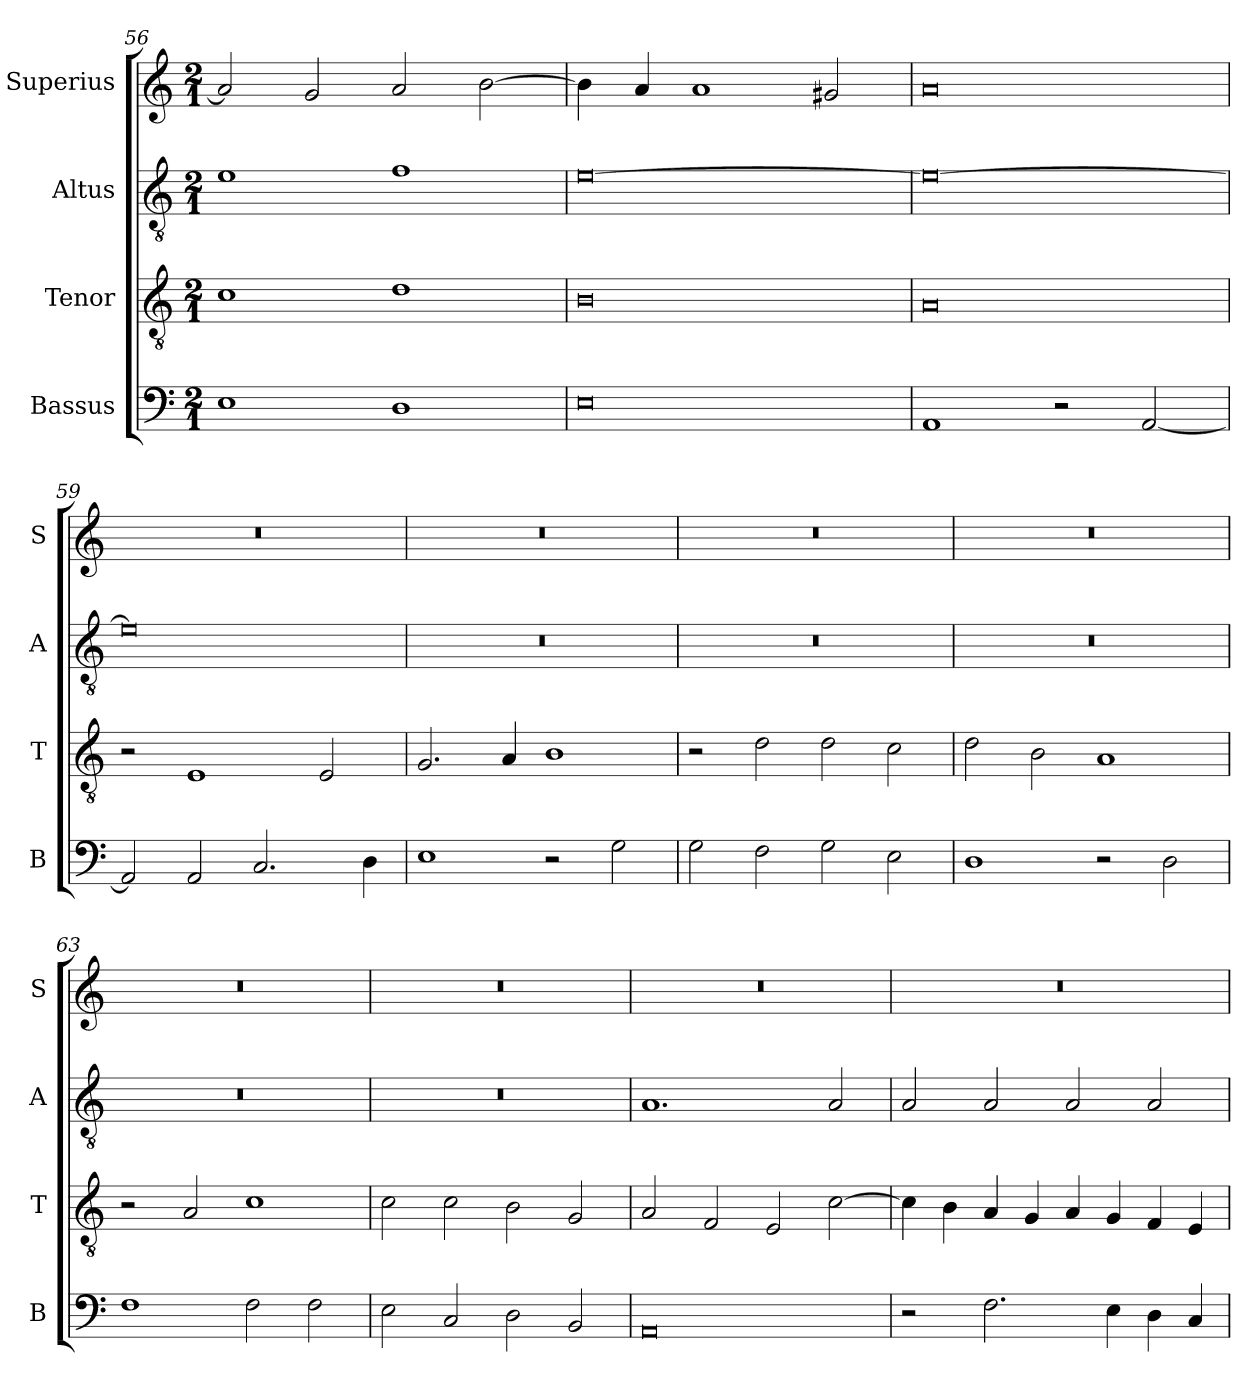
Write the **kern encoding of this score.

**kern	**kern	**kern	**kern
*part4	*part3	*part2	*part1
*staff4	*staff3	*staff2	*staff1
*I"Bassus	*I"Tenor	*I"Altus	*I"Superius
*I'B	*I'T	*I'A	*I'S
*clefF4	*clefGv2	*clefGv2	*clefG2
*k[]	*k[]	*k[]	*k[]
*M2/1	*M2/1	*M2/1	*M2/1
=56	=56	=56	=56
1E	1c	1e	2a/]
.	.	.	2g/
1D	1d	1f	2a/
.	.	.	[2b\
=57	=57	=57	=57
0E	0B	[0e	4b\]
.	.	.	4a/
.	.	.	1a
.	.	.	2g#X/
=58	=58	=58	=58
1AA	0A	0e_	0a
2r	.	.	.
[2AA/	.	.	.
=59	=59	=59	=59
2AA/]	2r	0e]	0r
2AA/	1E	.	.
2.C/	.	.	.
.	2E/	.	.
4D\	.	.	.
=60	=60	=60	=60
1E	2.G/	0r	0r
.	4A/	.	.
2r	1B	.	.
2G\	.	.	.
=61	=61	=61	=61
2G\	2r	0r	0r
2F\	2d\	.	.
2G\	2d\	.	.
2E\	2c\	.	.
=62	=62	=62	=62
1D	2d\	0r	0r
.	2B\	.	.
2r	1A	.	.
2D\	.	.	.
=63	=63	=63	=63
1F	2r	0r	0r
.	2A/	.	.
2F\	1c	.	.
2F\	.	.	.
=64	=64	=64	=64
2E\	2c\	0r	0r
2C/	2c\	.	.
2D\	2B\	.	.
2BB/	2G/	.	.
=65	=65	=65	=65
0AA	2A/	1.A	0r
.	2F/	.	.
.	2E/	.	.
.	[2c\	2A/	.
=66	=66	=66	=66
2r	4c\]	2A/	0r
.	4B\	.	.
2.F\	4A/	2A/	.
.	4G/	.	.
.	4A/	2A/	.
4E\	4G/	.	.
4D\	4F/	2A/	.
4C/	4E/	.	.
=	=	=	=
*-	*-	*-	*-
